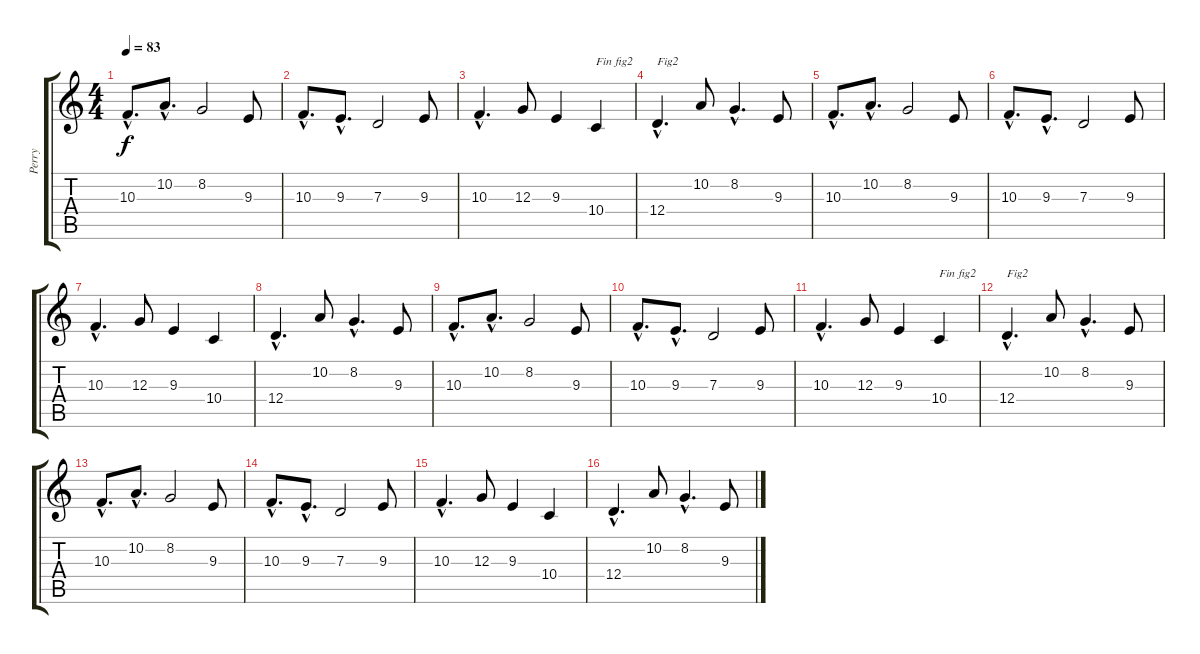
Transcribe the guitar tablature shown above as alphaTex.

\track ("Perry" "Perry") {instrument synthstrings1}
\staff {score tabs}
\tuning (E4 B3 G3 D3 A2 E2) {hide}
\ts (4 4)
\tempo 83
\clef g2
\ks c
10.3{hac}.8{d dy f} 10.2{hac}.8{d} 8.2.2 9.3.8 |
10.3{hac}.8{d} 9.3{hac}.8{d} 7.3.2 9.3.8 |
10.3{hac}.4{d} 12.3.8 9.3.4 10.4.4{txt "Fin fig2"} |
12.4{hac}.4{d txt "Fig2"} 10.2.8 8.2{hac}.4{d} 9.3.8 |
10.3{hac}.8{d} 10.2{hac}.8{d} 8.2.2 9.3.8 |
10.3{hac}.8{d} 9.3{hac}.8{d} 7.3.2 9.3.8 |
10.3{hac}.4{d} 12.3.8 9.3.4 10.4.4 |
12.4{hac}.4{d} 10.2.8 8.2{hac}.4{d} 9.3.8 |
10.3{hac}.8{d} 10.2{hac}.8{d} 8.2.2 9.3.8 |
10.3{hac}.8{d} 9.3{hac}.8{d} 7.3.2 9.3.8 |
10.3{hac}.4{d} 12.3.8 9.3.4 10.4.4{txt "Fin fig2"} |
12.4{hac}.4{d txt "Fig2"} 10.2.8 8.2{hac}.4{d} 9.3.8 |
10.3{hac}.8{d} 10.2{hac}.8{d} 8.2.2 9.3.8 |
10.3{hac}.8{d} 9.3{hac}.8{d} 7.3.2 9.3.8 |
10.3{hac}.4{d} 12.3.8 9.3.4 10.4.4 |
12.4{hac}.4{d} 10.2.8 8.2{hac}.4{d} 9.3.8
